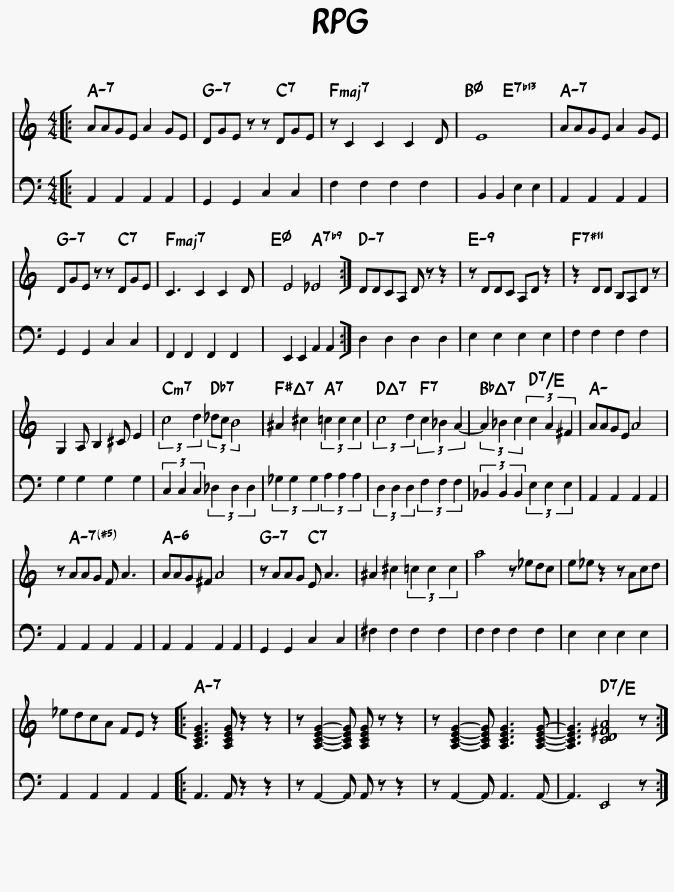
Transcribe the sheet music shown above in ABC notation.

X:1
%%score { 1 | 2 }
L:1/8
M:4/4
I:linebreak $
K:C
V:1 treble
V:2 bass
V:1
|: AAGE A2 GE | DGE z z DGE | z C2 C2 C2 D | E8 | AAGE A2 GE |$ %5
 DGE z z DGE | C3 C2 C2 D | E4 _E4 :| DDCA, D z z2 | z DDC A,D z2 | %10
 z2 DD B,A,D z |$ G,2 A, B,2 ^C E2 | (3:2:2c4 d2 (3_dc B4 | ^A2 ^c2 (3=c2 c2 c2 | (3:2:2c4 d2 (3c2 _B2 A2- | %15
 (3A2 _B2 c2 (3c2 A2 ^F2 | AAGE A4 |$ z AAG F A3 | AAG^F A4 | z AAG E A3 | %20
 ^A2 ^c2 (3=c2 c2 c2 | a4 z _edc | e_e z2 z Acd |$ _edcA FE z2 |: [A,CEG]3 [A,CEG] z2 z2 | %25
 z [A,CEG]2- [A,CEG] [A,CEG] z z2 | z [A,CEG]2- [A,CEG] [A,CEG]3 [A,CEG]- | [A,CEG]3 [CD^FA]4 z :| %28
V:2
|: A,,2 A,,2 A,,2 A,,2 | G,,2 G,,2 C,2 C,2 | F,2 F,2 F,2 F,2 | B,,2 B,,2 E,2 E,2 | A,,2 A,,2 A,,2 A,,2 |$ %5
 G,,2 G,,2 C,2 C,2 | F,,2 F,,2 F,,2 F,,2 | E,,2 E,,2 A,,2 A,,2 :| D,2 D,2 D,2 D,2 | E,2 E,2 E,2 E,2 | %10
 F,2 F,2 F,2 F,2 |$ G,2 G,2 G,2 G,2 | (3C,2 C,2 C,2 (3_D,2 D,2 D,2 | (3_G,2 G,2 G,2 (3A,2 A,2 A,2 | (3D,2 D,2 D,2 (3F,2 F,2 F,2 | %15
 (3_B,,2 B,,2 B,,2 (3E,2 E,2 E,2 | A,,2 A,,2 A,,2 A,,2 |$ A,,2 A,,2 A,,2 A,,2 | A,,2 A,,2 A,,2 A,,2 | G,,2 G,,2 C,2 C,2 | %20
 ^F,2 F,2 F,2 F,2 | F,2 F,2 F,2 F,2 | E,2 E,2 E,2 E,2 |$ A,,2 A,,2 A,,2 A,,2 |: A,,3 A,, z2 z2 | %25
 z A,,2- A,, A,, z z2 | z A,,2- A,, A,,3 A,,- | A,,3 E,,4 z :| %28
